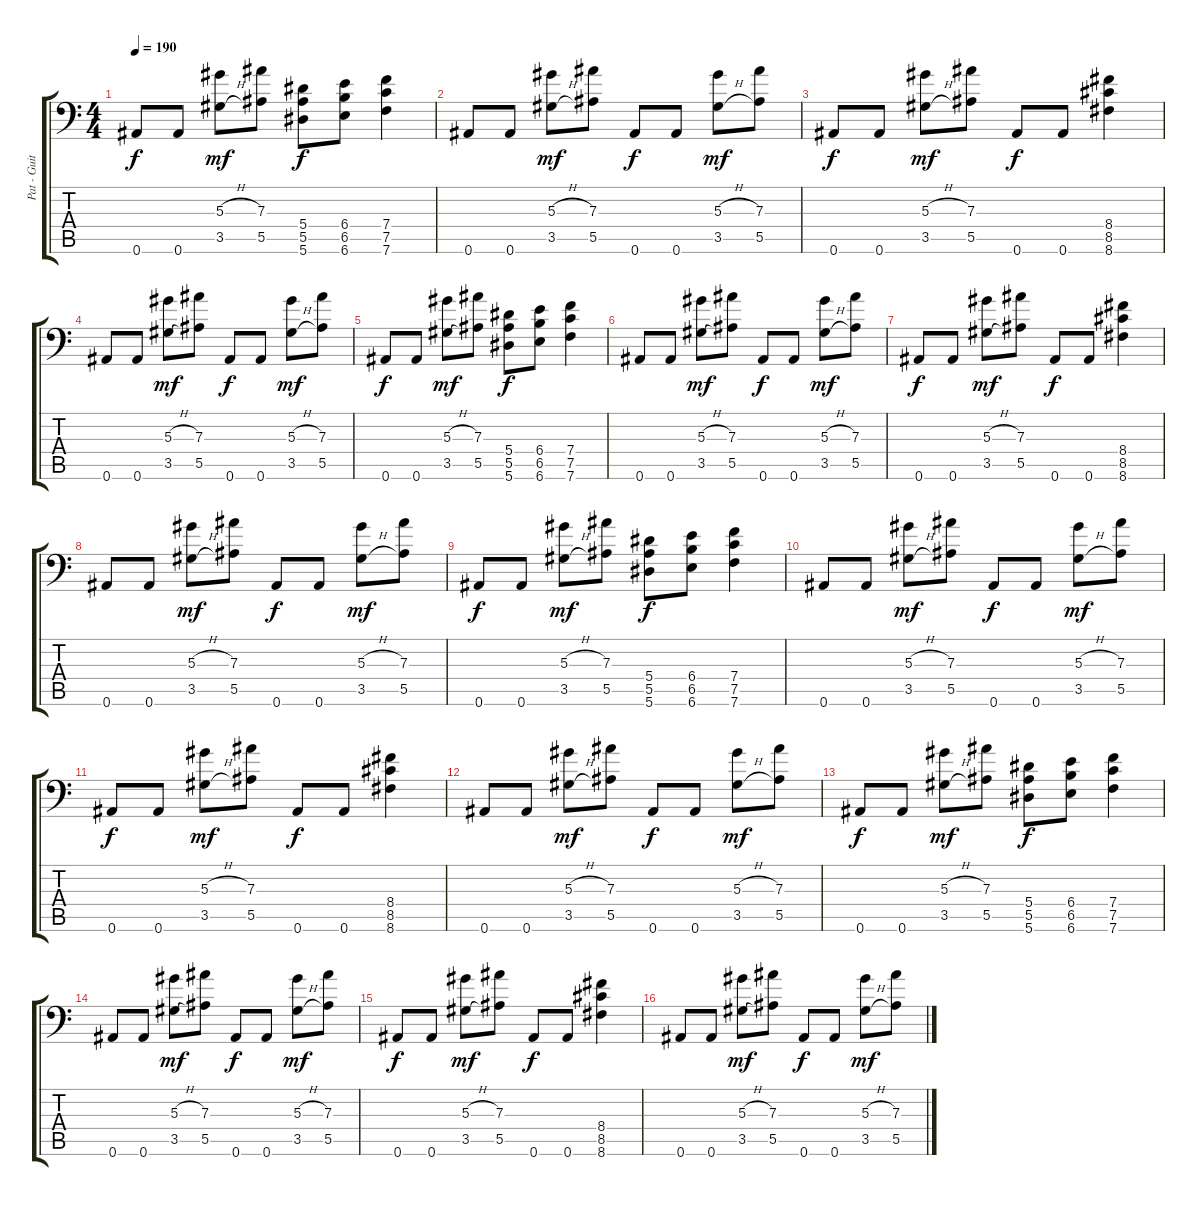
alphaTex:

\track ("Pat - Guitar" "Pat - Guit") {instrument distortionguitar}
\staff {score tabs}
\tuning (C4 G3 Eb3 Bb2 F2 Bb1) {hide}
\ts (4 4)
\tempo 190
\clef f4
\ks c
0.6.8{dy f} 0.6.8 (5.3{h} 3.5{h}).8{dy mf} (7.3 5.5).8 (5.4 5.5 5.6).8{dy f} (6.4 6.5 6.6).8 (7.4 7.5 7.6).4 |
0.6.8 0.6.8 (5.3{h} 3.5{h}).8{dy mf} (7.3 5.5).8 0.6.8{dy f} 0.6.8 (5.3{h} 3.5{h}).8{dy mf} (7.3 5.5).8 |
0.6.8{dy f} 0.6.8 (5.3{h} 3.5{h}).8{dy mf} (7.3 5.5).8 0.6.8{dy f} 0.6.8 (8.4 8.5 8.6).4 |
0.6.8 0.6.8 (5.3{h} 3.5{h}).8{dy mf} (7.3 5.5).8 0.6.8{dy f} 0.6.8 (5.3{h} 3.5{h}).8{dy mf} (7.3 5.5).8 |
0.6.8{dy f} 0.6.8 (5.3{h} 3.5{h}).8{dy mf} (7.3 5.5).8 (5.4 5.5 5.6).8{dy f} (6.4 6.5 6.6).8 (7.4 7.5 7.6).4 |
0.6.8 0.6.8 (5.3{h} 3.5{h}).8{dy mf} (7.3 5.5).8 0.6.8{dy f} 0.6.8 (5.3{h} 3.5{h}).8{dy mf} (7.3 5.5).8 |
0.6.8{dy f} 0.6.8 (5.3{h} 3.5{h}).8{dy mf} (7.3 5.5).8 0.6.8{dy f} 0.6.8 (8.4 8.5 8.6).4 |
0.6.8 0.6.8 (5.3{h} 3.5{h}).8{dy mf} (7.3 5.5).8 0.6.8{dy f} 0.6.8 (5.3{h} 3.5{h}).8{dy mf} (7.3 5.5).8 |
0.6.8{dy f} 0.6.8 (5.3{h} 3.5{h}).8{dy mf} (7.3 5.5).8 (5.4 5.5 5.6).8{dy f} (6.4 6.5 6.6).8 (7.4 7.5 7.6).4 |
0.6.8 0.6.8 (5.3{h} 3.5{h}).8{dy mf} (7.3 5.5).8 0.6.8{dy f} 0.6.8 (5.3{h} 3.5{h}).8{dy mf} (7.3 5.5).8 |
0.6.8{dy f} 0.6.8 (5.3{h} 3.5{h}).8{dy mf} (7.3 5.5).8 0.6.8{dy f} 0.6.8 (8.4 8.5 8.6).4 |
0.6.8 0.6.8 (5.3{h} 3.5{h}).8{dy mf} (7.3 5.5).8 0.6.8{dy f} 0.6.8 (5.3{h} 3.5{h}).8{dy mf} (7.3 5.5).8 |
0.6.8{dy f} 0.6.8 (5.3{h} 3.5{h}).8{dy mf} (7.3 5.5).8 (5.4 5.5 5.6).8{dy f} (6.4 6.5 6.6).8 (7.4 7.5 7.6).4 |
0.6.8 0.6.8 (5.3{h} 3.5{h}).8{dy mf} (7.3 5.5).8 0.6.8{dy f} 0.6.8 (5.3{h} 3.5{h}).8{dy mf} (7.3 5.5).8 |
0.6.8{dy f} 0.6.8 (5.3{h} 3.5{h}).8{dy mf} (7.3 5.5).8 0.6.8{dy f} 0.6.8 (8.4 8.5 8.6).4 |
0.6.8 0.6.8 (5.3{h} 3.5{h}).8{dy mf} (7.3 5.5).8 0.6.8{dy f} 0.6.8 (5.3{h} 3.5{h}).8{dy mf} (7.3 5.5).8
